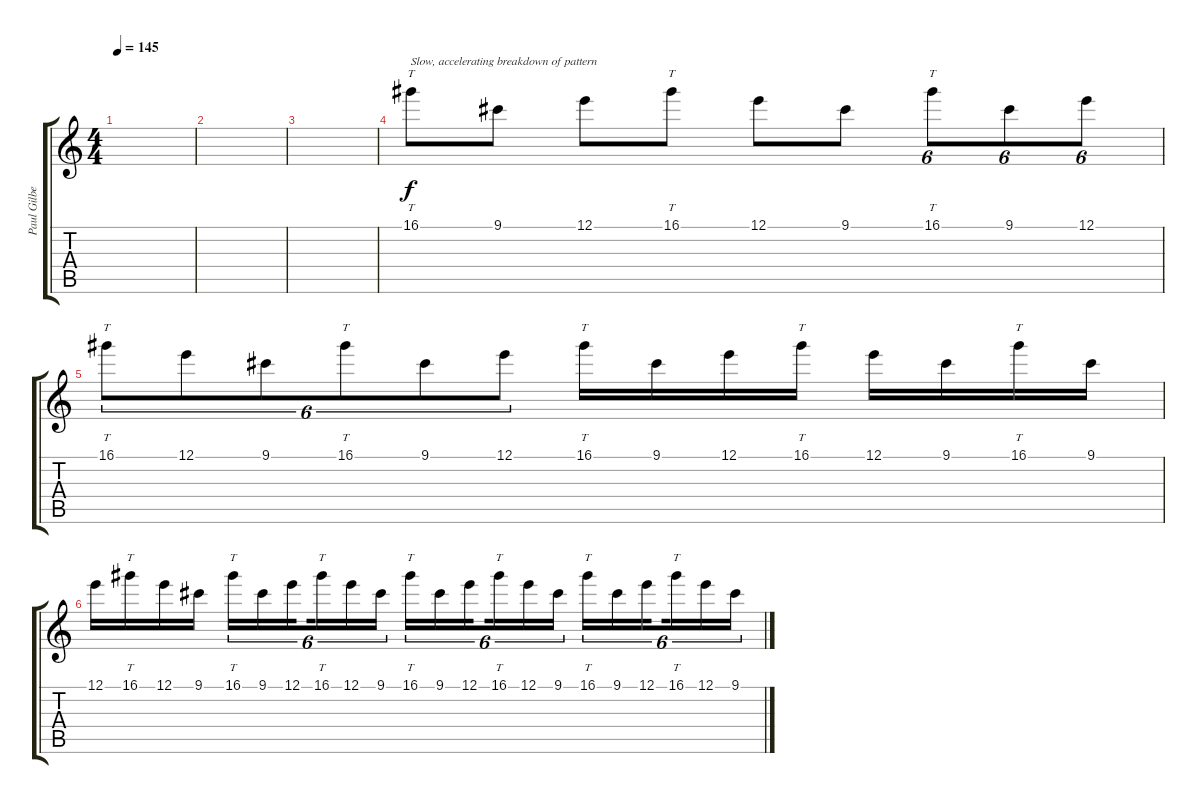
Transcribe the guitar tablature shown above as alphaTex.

\track ("Paul Gilbert" "Paul Gilbe") {instrument distortionguitar}
\staff {score tabs}
\tuning (E4 B3 G3 D3 A2 E2) {hide}
\ts (4 4)
\tempo 145
\clef g2
\ks c
|
|
|
16.1.8{tt txt "Slow, accelerating breakdown of pattern"} 9.1.8 12.1.8 16.1.8{tt} 12.1.8 9.1.8 16.1.8{tt tu (6 4)} 9.1.8{tu (6 4)} 12.1.8{tu (6 4)} |
16.1.8{tt tu (6 4)} 12.1.8{tu (6 4)} 9.1.8{tu (6 4)} 16.1.8{tt tu (6 4)} 9.1.8{tu (6 4)} 12.1.8{tu (6 4)} 16.1.16{tt} 9.1.16 12.1.16 16.1.16{tt} 12.1.16 9.1.16 16.1.16{tt} 9.1.16 |
12.1.16 16.1.16{tt} 12.1.16 9.1.16 16.1.16{tt tu (6 4)} 9.1.16{tu (6 4)} 12.1.16{tu (6 4) beam splitsecondary} 16.1.16{tt tu (6 4)} 12.1.16{tu (6 4)} 9.1.16{tu (6 4)} 16.1.16{tt tu (6 4)} 9.1.16{tu (6 4)} 12.1.16{tu (6 4) beam splitsecondary} 16.1.16{tt tu (6 4)} 12.1.16{tu (6 4)} 9.1.16{tu (6 4)} 16.1.16{tt tu (6 4)} 9.1.16{tu (6 4)} 12.1.16{tu (6 4) beam splitsecondary} 16.1.16{tt tu (6 4)} 12.1.16{tu (6 4)} 9.1.16{tu (6 4)}
